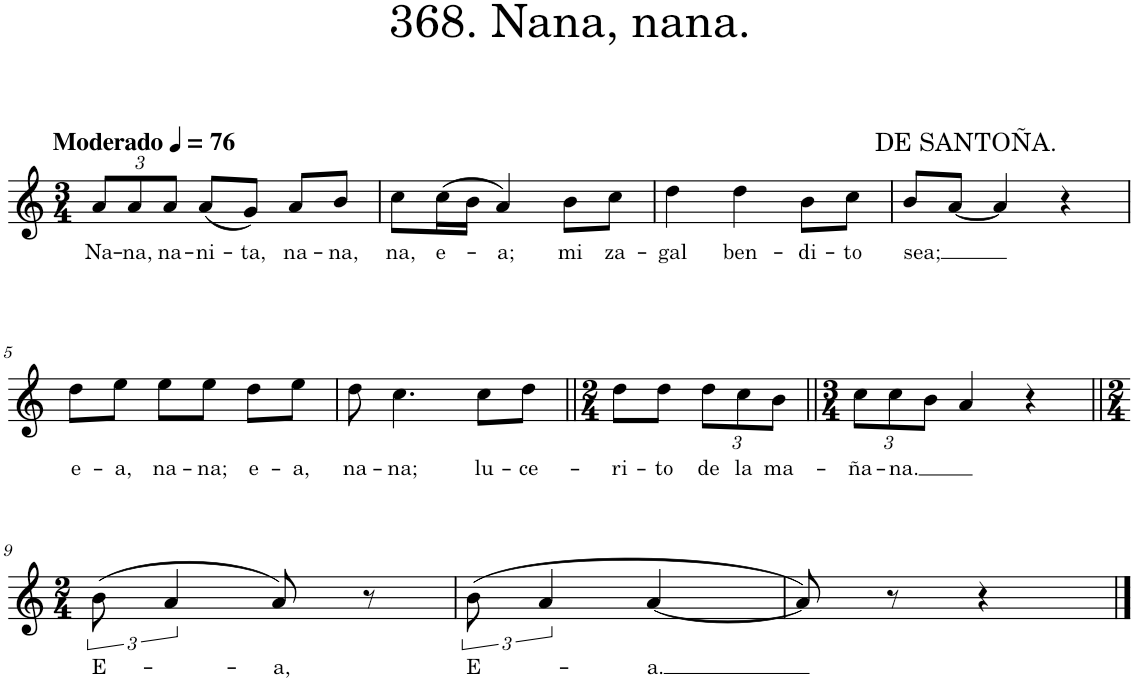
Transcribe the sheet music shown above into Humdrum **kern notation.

**kern	**text
*part1	*part1
*staff1	*staff1
*I"Piano	*
*I'Pno.	*
*clefG2	*
*k[]	*
*M3/4	*
*MM76	*
*Xbrackettup	*
=1	=1
!LO:TX:a:B:t=Moderado	!
!	!LO:LY:b
12a/L	Na-
!	!LO:LY:b
12a/	-na,
!	!LO:LY:b
12a/J	na-
!	!LO:LY:b
(8a/L	-ni-
!	!LO:LY:b
8g/J)	-ta,
!	!LO:LY:b
8a/L	na-
!	!LO:LY:b
8b/J	-na,
=2	=2
!	!LO:LY:b
8cc\L	na,
!	!LO:LY:b
(16cc\L	e-
16b\JJ	.
!	!LO:LY:b
4a/)	-a;
!	!LO:LY:b
8b\L	mi
!	!LO:LY:b
8cc\J	za-
=3	=3
!	!LO:LY:b
4dd\	-gal
!	!LO:LY:b
4dd\	ben-
!	!LO:LY:b
8b\L	-di-
!	!LO:LY:b
8cc\J	-to
=4	=4
!LO:TX:a:t=DE SANTOÑA.	!
!	!LO:LY:b
8b/L	sea;
[8a/J	.
4a/]	.
4r	.
!!LO:LB:g=z
=5	=5
!	!LO:LY:b
8dd\L	e-
!	!LO:LY:b
8ee\J	-a,
!	!LO:LY:b
8ee\L	na-
!	!LO:LY:b
8ee\J	-na;
!	!LO:LY:b
8dd\L	e-
!	!LO:LY:b
8ee\J	-a,
=6	=6
!	!LO:LY:b
8dd\	na-
!	!LO:LY:b
4.cc\	-na;
!	!LO:LY:b
8cc\L	lu-
!	!LO:LY:b
8dd\J	-ce-
=7||	=7||
*M2/4	*
!	!LO:LY:b
8dd\L	-ri-
!	!LO:LY:b
8dd\J	-to
!	!LO:LY:b
12dd\L	de
!	!LO:LY:b
12cc\	la
!	!LO:LY:b
12b\J	ma-
=8||	=8||
*M3/4	*
!	!LO:LY:b
12cc\L	-ña-
!	!LO:LY:b
12cc\	-na.
12b\J	.
4a/	.
4r	.
!!LO:LB:g=z
=9||	=9||
*M2/4	*
*brackettup	*
!	!LO:LY:b
(12b\	E-
6a/	.
!	!LO:LY:b
8a/)	-a,
8r	.
=10	=10
!	!LO:LY:b
(12b\	E-
6a/	.
!	!LO:LY:b
[4a/	-a.
=11	=11
8a/])	.
8r	.
4r	.
==	==
*-	*-
